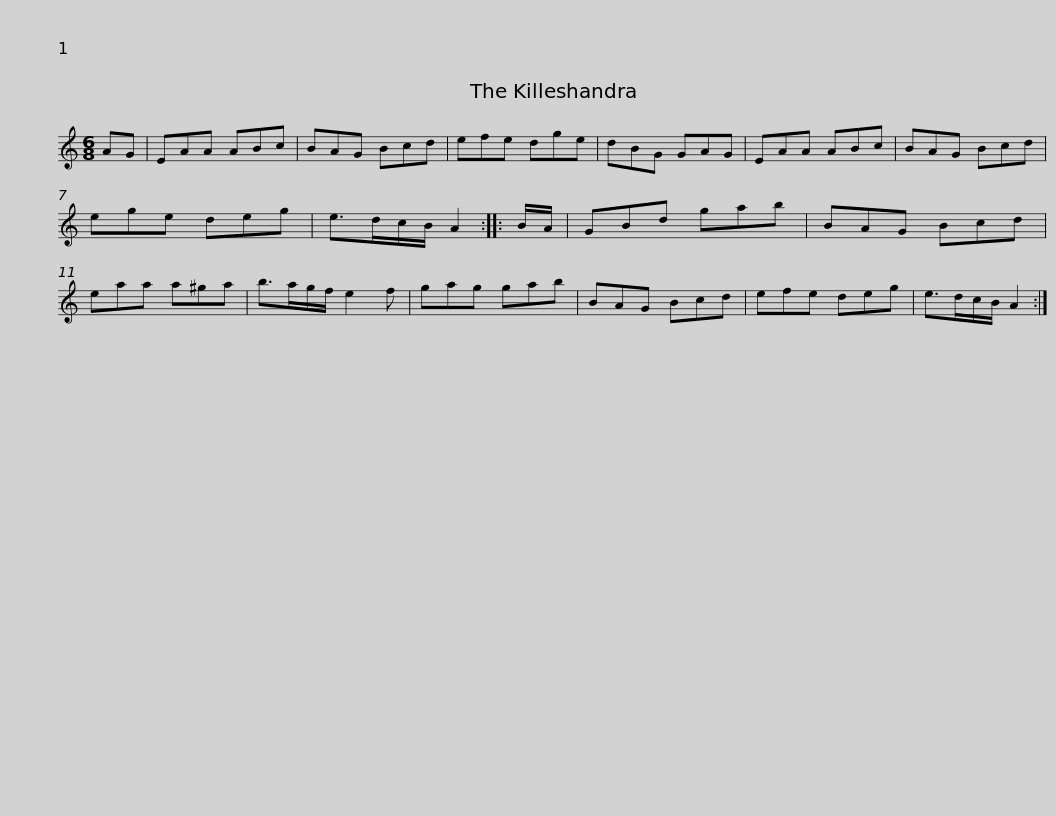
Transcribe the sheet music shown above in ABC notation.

X:1
L:1/8
M:6/8
I:linebreak $
K:C
V:1 treble
V:1
 AG | EAA ABc | BAG Bcd | efe dge | dBG GAG | %5
 EAA ABc | BAG Bcd | ege deg |$ e>dc/B/ A2 :: B/A/ | %10
 GBd gab | BAG Bcd | eaa a^ga | b>ag/f/ e2 f | gag gab |$ %15
 BAG Bcd | efe deg | e>dc/B/ A2 :| %18
